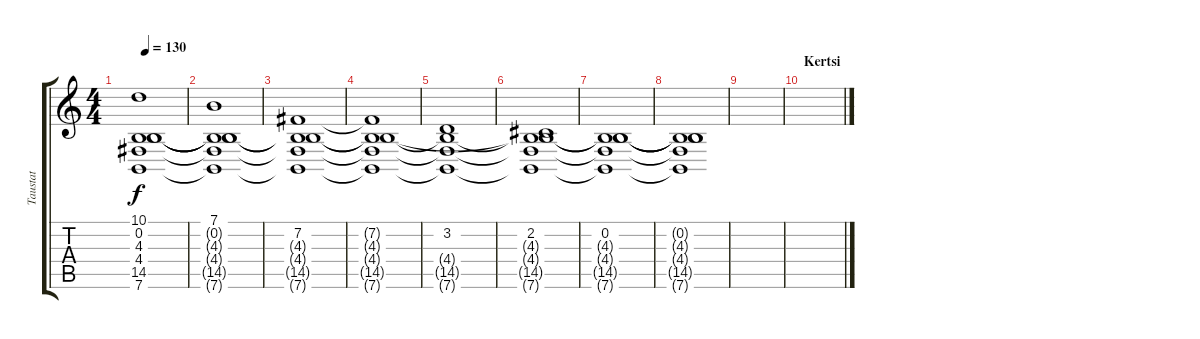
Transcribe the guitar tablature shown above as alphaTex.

\track ("Taustat" "Taustat") {instrument fx6goblins}
\staff {score tabs}
\tuning (E4 B3 G3 D3 A2 E2) {hide}
\ts (4 4)
\tempo 130
\clef g2
\ks c
(10.1 0.2{t} 4.3{t} 4.4{t} 14.5{t} 7.6{t}).1{dy f balance 2} |
(7.1 0.2{t} 4.3{t} 4.4{t} 14.5{t} 7.6{t}).1{balance 14} |
(7.2 4.3{t} 4.4{t} 14.5{t} 7.6{t}).1{balance 5} |
(7.2{t} 4.3{t} 4.4{t} 14.5{t} 7.6{t}).1 |
(3.2 4.4{t} 14.5{t} 7.6{t}).1{balance 11} |
(2.2 4.3{t} 4.4{t} 14.5{t} 7.6{t}).1{balance 6} |
(0.2 4.3{t} 4.4{t} 14.5{t} 7.6{t}).1{balance 8} |
(0.2{t} 4.3{t} 4.4{t} 14.5{t} 7.6{t}).1 |
|
\section ("" "Kertsi")
